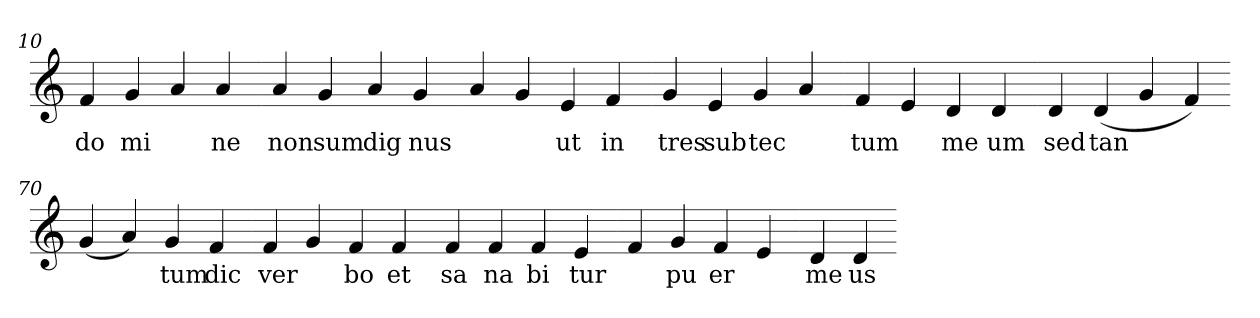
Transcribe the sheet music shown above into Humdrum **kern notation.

**kern	**text
*part1	*part1
*staff1	*staff1
*clefG2	*
=10.	=10.
4f	do
4g	mi
4a	.
4a	ne
=20.-	=20.-
4a	non
4g	sum
4a	dig
4g	nus
=30.-	=30.-
4a	.
4g	.
4e	ut
4f	in
=40.-	=40.-
4g	tres
4e	sub
4g	tec
4a	.
=50.-	=50.-
4f	tum
4e	.
4d	me
4d	um
=60.-	=60.-
4d	sed
(>4d	tan
4g	.
4f)	.
=70.-	=70.-
(>4g	.
4a)	.
4g	tum
4f	dic
=80.-	=80.-
4f	ver
4g	.
4f	bo
4f	et
=90.-	=90.-
4f	sa
4f	na
4f	bi
4e	tur
=100.-	=100.-
4f	.
4g	pu
4f	er
4e	.
=110.-	=110.-
4d	me
4d	us
=-	=-
*-	*-
